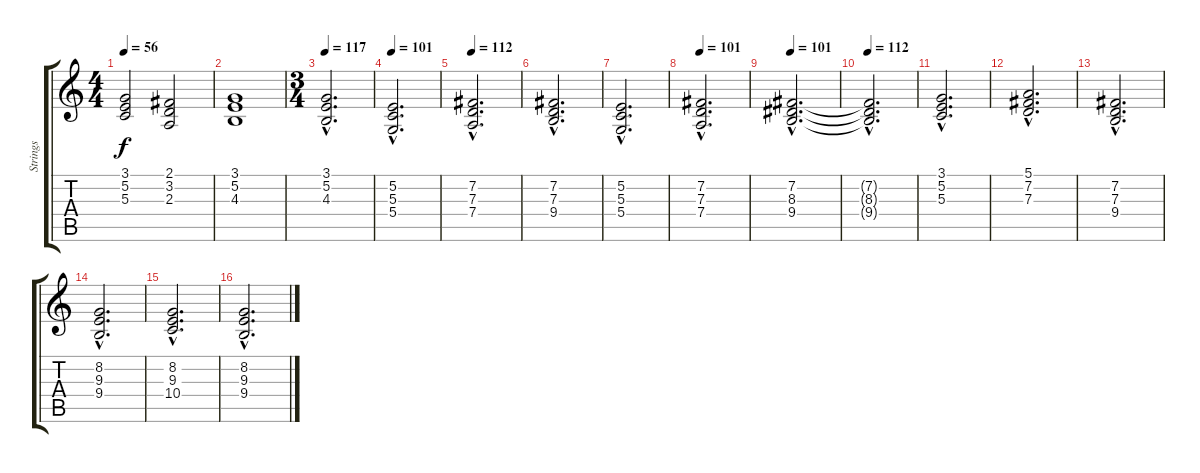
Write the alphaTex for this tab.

\track ("Strings" "Strings") {instrument stringensemble2}
\staff {score tabs}
\tuning (E4 B3 G3 D3 A2 E2) {hide}
\ts (4 4)
\tempo 56
\clef g2
\ks c
(3.1 5.2 5.3).2{dy f} (2.1 3.2 2.3).2 |
(3.1 5.2 4.3).1 |
\ts (3 4)
\tempo 117
(3.1{hac} 5.2{hac} 4.3{hac}).2{d} |
\tempo 101
(5.2{hac} 5.3{hac} 5.4{hac}).2{d} |
\tempo 112
(7.2{hac} 7.3{hac} 7.4{hac}).2{d} |
(7.2{hac} 7.3{hac} 9.4{hac}).2{d} |
(5.2{hac} 5.3{hac} 5.4{hac}).2{d} |
\tempo 101
(7.2{hac} 7.3{hac} 7.4{hac}).2{d} |
\tempo 101
(7.2{hac} 8.3{hac} 9.4{hac}).2{d} |
\tempo 112
(7.2{hac t} 8.3{hac t} 9.4{hac t}).2{d} |
(3.1{hac} 5.2{hac} 5.3{hac}).2{d} |
(5.1{hac} 7.2{hac} 7.3{hac}).2{d} |
(7.2{hac} 7.3{hac} 9.4{hac}).2{d} |
(8.2{hac} 9.3{hac} 9.4{hac}).2{d} |
(8.2{hac} 9.3{hac} 10.4{hac}).2{d} |
(8.2{hac} 9.3{hac} 9.4{hac}).2{d}
